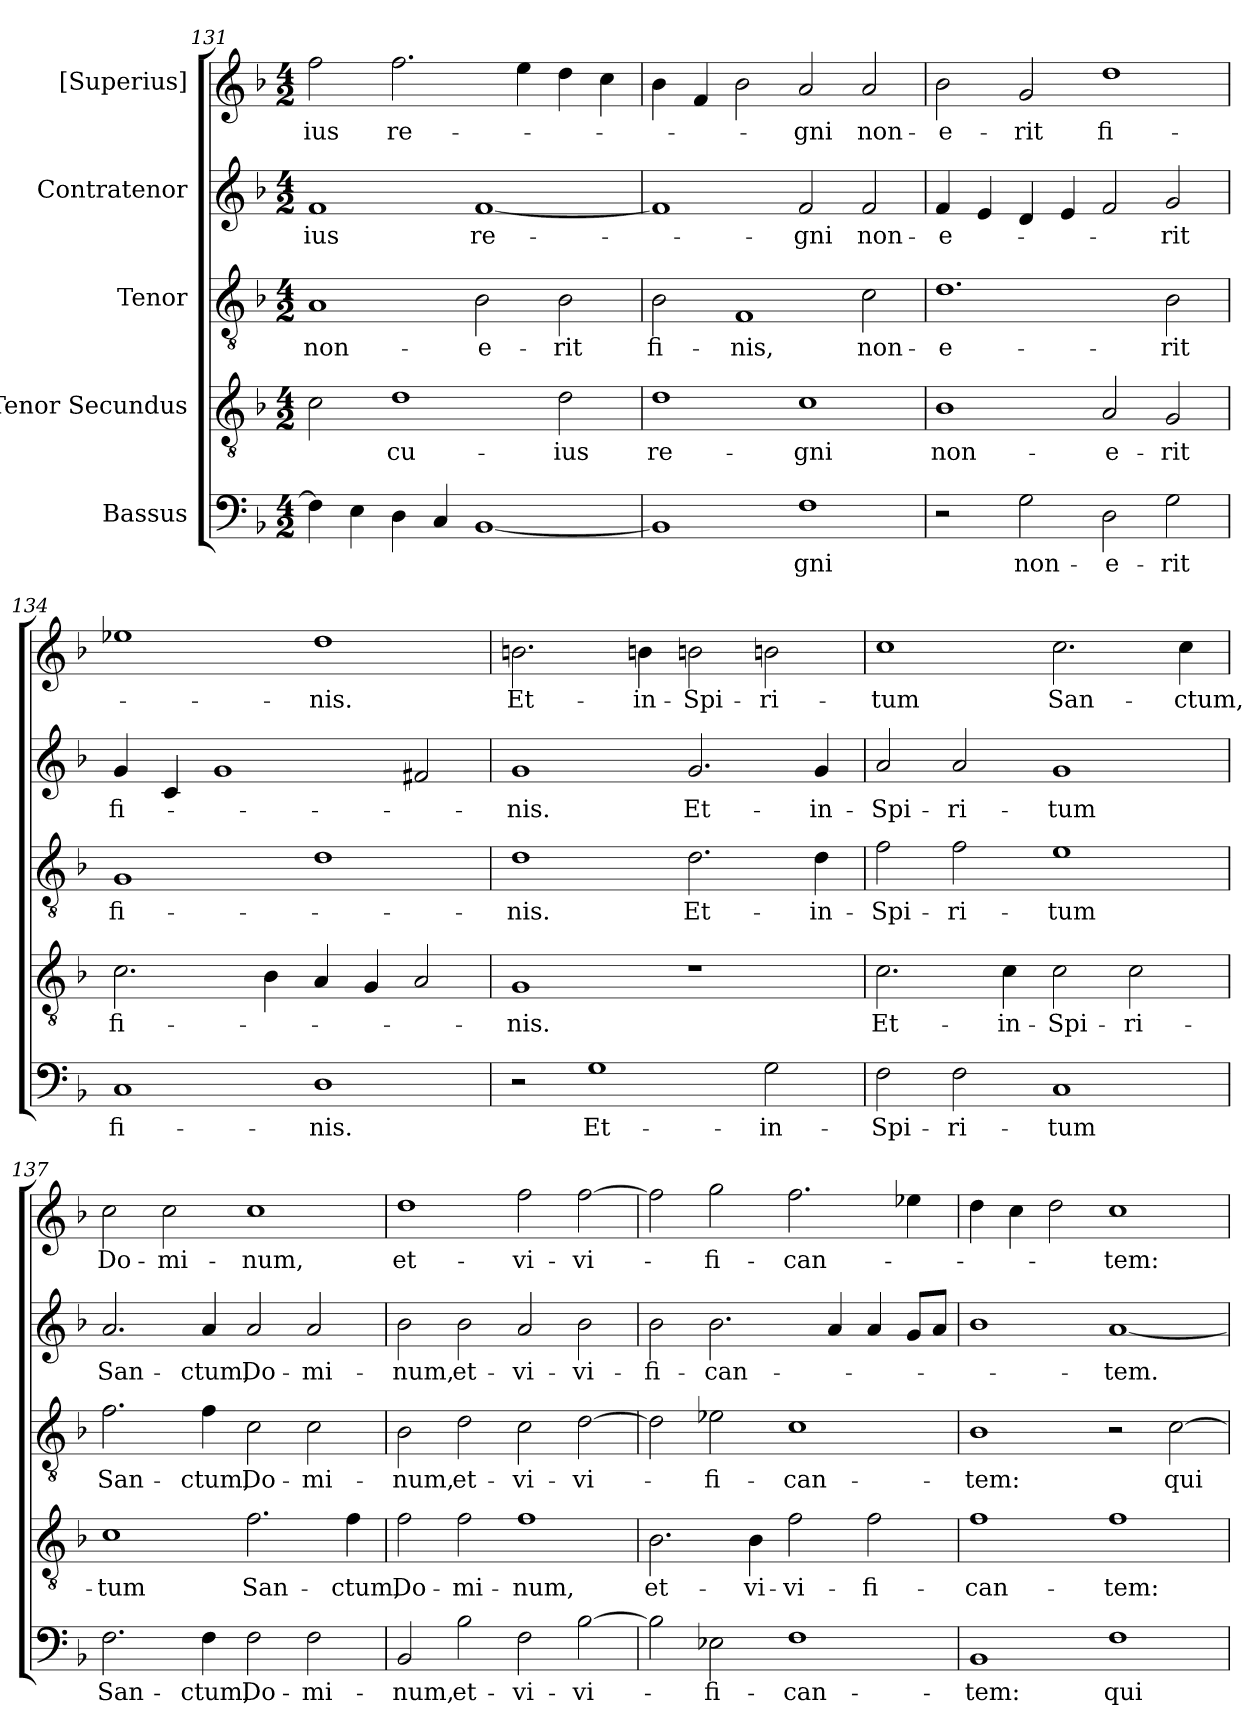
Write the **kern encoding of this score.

**kern	**text	**kern	**text	**kern	**text	**kern	**text	**kern	**text
*part5	*part5	*part4	*part4	*part3	*part3	*part2	*part2	*part1	*part1
*staff5	*staff5	*staff4	*staff4	*staff3	*staff3	*staff2	*staff2	*staff1	*staff1
*I"Bassus	*	*I"Tenor Secundus	*	*I"Tenor	*	*I"Contratenor	*	*I"[Superius]	*
*clefF4	*	*clefGv2	*	*clefGv2	*	*clefG2	*	*clefG2	*
*k[b-]	*	*k[b-]	*	*k[b-]	*	*k[b-]	*	*k[b-]	*
*M4/2	*	*M4/2	*	*M4/2	*	*M4/2	*	*M4/2	*
=131	=131	=131	=131	=131	=131	=131	=131	=131	=131
4F\]	.	2c\	.	1A/	non-	1f/	-ius	2ff\	-ius
4E\	.	.	.	.	.	.	.	.	.
4D\	.	1d\	cu-	.	.	.	.	2.ff\	re-
4C/	.	.	.	.	.	.	.	.	.
[1BB-/	.	.	.	2B-\	e-	[1f/	re-	.	.
.	.	.	.	.	.	.	.	4ee\	.
.	.	2d\	-ius	2B-\	-rit	.	.	4dd\	.
.	.	.	.	.	.	.	.	4cc\	.
=132	=132	=132	=132	=132	=132	=132	=132	=132	=132
1BB-/]	.	1d\	re-	2B-\	fi-	1f/]	.	4b-\	.
.	.	.	.	.	.	.	.	4f/	.
.	.	.	.	1F/	-nis,	.	.	2b-\	.
1F\	-gni	1c\	-gni	.	.	2f/	-gni	2a/	-gni
.	.	.	.	2c\	non-	2f/	non-	2a/	non-
=133	=133	=133	=133	=133	=133	=133	=133	=133	=133
2r	.	1B-\	non-	1.d\	e-	4f/	e-	2b-\	e-
.	.	.	.	.	.	4e/	.	.	.
2G\	non-	.	.	.	.	4d/	.	2g/	-rit
.	.	.	.	.	.	4e/	.	.	.
2D\	e-	2A/	e-	.	.	2f/	.	1dd\	fi-
2G\	-rit	2G/	-rit	2B-\	-rit	2g/	-rit	.	.
=134	=134	=134	=134	=134	=134	=134	=134	=134	=134
1C/	fi-	2.c\	fi-	1G/	fi-	4g/	fi-	1ee-X\	.
.	.	.	.	.	.	4c/	.	.	.
.	.	.	.	.	.	1g/	.	.	.
.	.	4B-\	.	.	.	.	.	.	.
1D\	-nis.	4A/	.	1d\	.	.	.	1dd\	-nis.
.	.	4G/	.	.	.	.	.	.	.
.	.	2A/	.	.	.	2f#X/	.	.	.
=135	=135	=135	=135	=135	=135	=135	=135	=135	=135
2r	.	1G/	-nis.	1d\	-nis.	1g/	-nis.	2.bn\	Et-
1G\	Et-	.	.	.	.	.	.	.	.
.	.	.	.	.	.	.	.	4bn\	in-
.	.	1r	.	2.d\	Et-	2.g/	Et-	2bn\	Spi-
2G\	in-	.	.	.	.	.	.	2bn\	-ri-
.	.	.	.	4d\	in-	4g/	in-	.	.
=136	=136	=136	=136	=136	=136	=136	=136	=136	=136
2F\	Spi-	2.c\	Et-	2f\	Spi-	2a/	Spi-	1cc\	-tum
2F\	-ri-	.	.	2f\	-ri-	2a/	-ri-	.	.
.	.	4c\	in-	.	.	.	.	.	.
1C/	-tum	2c\	Spi-	1e\	-tum	1g/	-tum	2.cc\	San-
.	.	2c\	-ri-	.	.	.	.	.	.
.	.	.	.	.	.	.	.	4cc\	-ctum,
=137	=137	=137	=137	=137	=137	=137	=137	=137	=137
2.F\	San-	1c\	-tum	2.f\	San-	2.a/	San-	2cc\	Do-
.	.	.	.	.	.	.	.	2cc\	-mi-
4F\	-ctum,	.	.	4f\	-ctum,	4a/	-ctum,	.	.
2F\	Do-	2.f\	San-	2c\	Do-	2a/	Do-	1cc\	-num,
2F\	-mi-	.	.	2c\	-mi-	2a/	-mi-	.	.
.	.	4f\	-ctum,	.	.	.	.	.	.
=138	=138	=138	=138	=138	=138	=138	=138	=138	=138
2BB-/	-num,	2f\	Do-	2B-\	-num,	2b-\	-num,	1dd\	et-
2B-\	et-	2f\	-mi-	2d\	et-	2b-\	et-	.	.
2F\	vi-	1f\	-num,	2c\	vi-	2a/	vi-	2ff\	vi-
[2B-\	-vi-	.	.	[2d\	-vi-	2b-\	-vi-	[2ff\	-vi-
=139	=139	=139	=139	=139	=139	=139	=139	=139	=139
2B-\]	.	2.B-\	et-	2d\]	.	2b-\	-fi-	2ff\]	.
2E-X\	-fi-	.	.	2e-X\	-fi-	2.b-\	-can-	2gg\	-fi-
.	.	4B-\	vi-	.	.	.	.	.	.
1F\	-can-	2f\	-vi-	1c\	-can-	.	.	2.ff\	-can-
.	.	.	.	.	.	4a/	.	.	.
.	.	2f\	-fi-	.	.	4a/	.	.	.
.	.	.	.	.	.	8g/L	.	4ee-X\	.
.	.	.	.	.	.	8a/J	.	.	.
=140	=140	=140	=140	=140	=140	=140	=140	=140	=140
1BB-/	-tem:	1f\	-can-	1B-\	-tem:	1b-\	.	4dd\	.
.	.	.	.	.	.	.	.	4cc\	.
.	.	.	.	.	.	.	.	2dd\	.
1F\	qui-	1f\	-tem:	2r	.	[1a/	-tem.	1cc\	-tem:
.	.	.	.	[2c\	qui-	.	.	.	.
=	=	=	=	=	=	=	=	=	=
*-	*-	*-	*-	*-	*-	*-	*-	*-	*-
